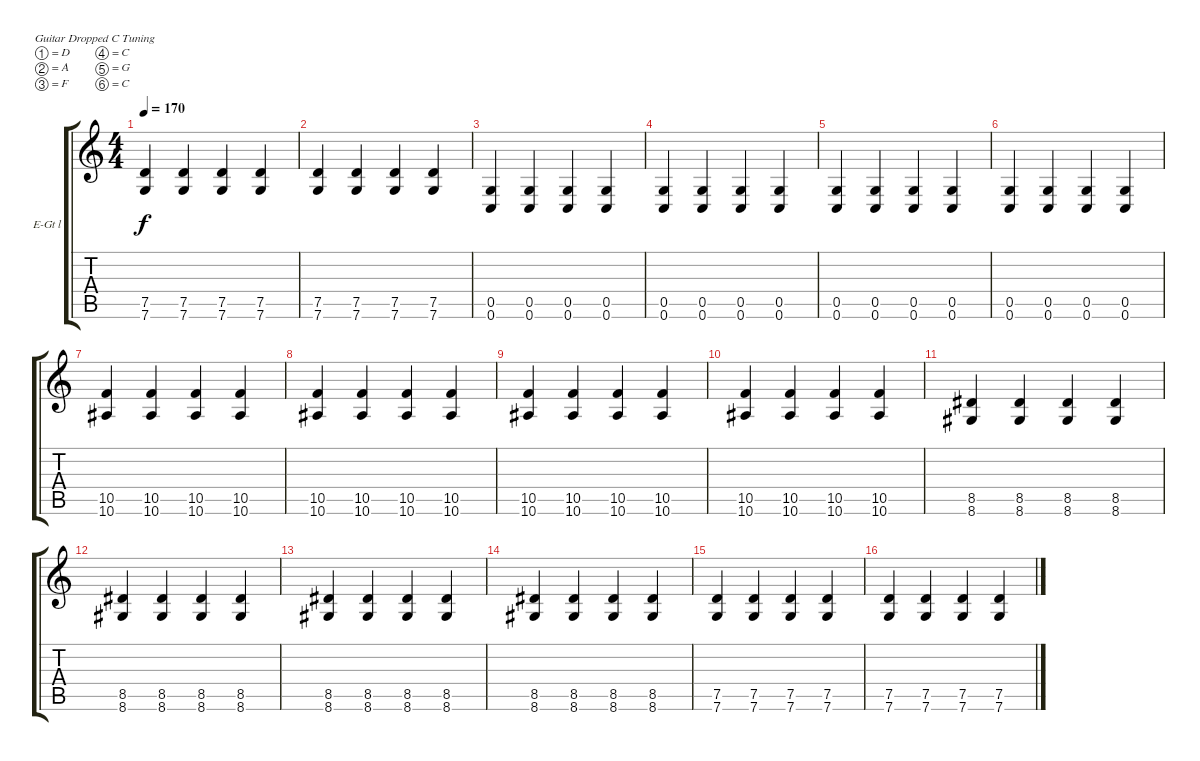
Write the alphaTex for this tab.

\defaultSystemsLayout 4
\bracketExtendMode groupsimilarinstruments
\firstSystemTrackNameOrientation horizontal
\otherSystemsTrackNameOrientation horizontal
\track ("Guitar l" "E-Gt l") {instrument overdrivenguitar}
\staff {score tabs}
\tuning (D4 A3 F3 C3 G2 C2)
\ts (4 4)
\tempo 170
\clef g2
\ks c
(7.5 7.6).4{dy f} (7.5 7.6).4 (7.5 7.6).4 (7.5 7.6).4 |
(7.5 7.6).4 (7.5 7.6).4 (7.5 7.6).4 (7.5 7.6).4 |
(0.6 0.5).4 (0.5 0.6).4 (0.5 0.6).4 (0.5 0.6).4 |
(0.5 0.6).4 (0.5 0.6).4 (0.5 0.6).4 (0.5 0.6).4 |
(0.5 0.6).4 (0.5 0.6).4 (0.5 0.6).4 (0.5 0.6).4 |
(0.5 0.6).4 (0.5 0.6).4 (0.5 0.6).4 (0.5 0.6).4 |
(10.6 10.5).4 (10.6 10.5).4 (10.6 10.5).4 (10.6 10.5).4 |
(10.6 10.5).4 (10.6 10.5).4 (10.6 10.5).4 (10.6 10.5).4 |
(10.6 10.5).4 (10.6 10.5).4 (10.6 10.5).4 (10.6 10.5).4 |
(10.6 10.5).4 (10.6 10.5).4 (10.6 10.5).4 (10.6 10.5).4 |
(8.5 8.6).4 (8.5 8.6).4 (8.5 8.6).4 (8.5 8.6).4 |
(8.5 8.6).4 (8.5 8.6).4 (8.5 8.6).4 (8.5 8.6).4 |
(8.5 8.6).4 (8.5 8.6).4 (8.5 8.6).4 (8.5 8.6).4 |
(8.5 8.6).4 (8.5 8.6).4 (8.5 8.6).4 (8.5 8.6).4 |
(7.5 7.6).4 (7.5 7.6).4 (7.5 7.6).4 (7.5 7.6).4 |
(7.5 7.6).4 (7.5 7.6).4 (7.5 7.6).4 (7.5 7.6).4
